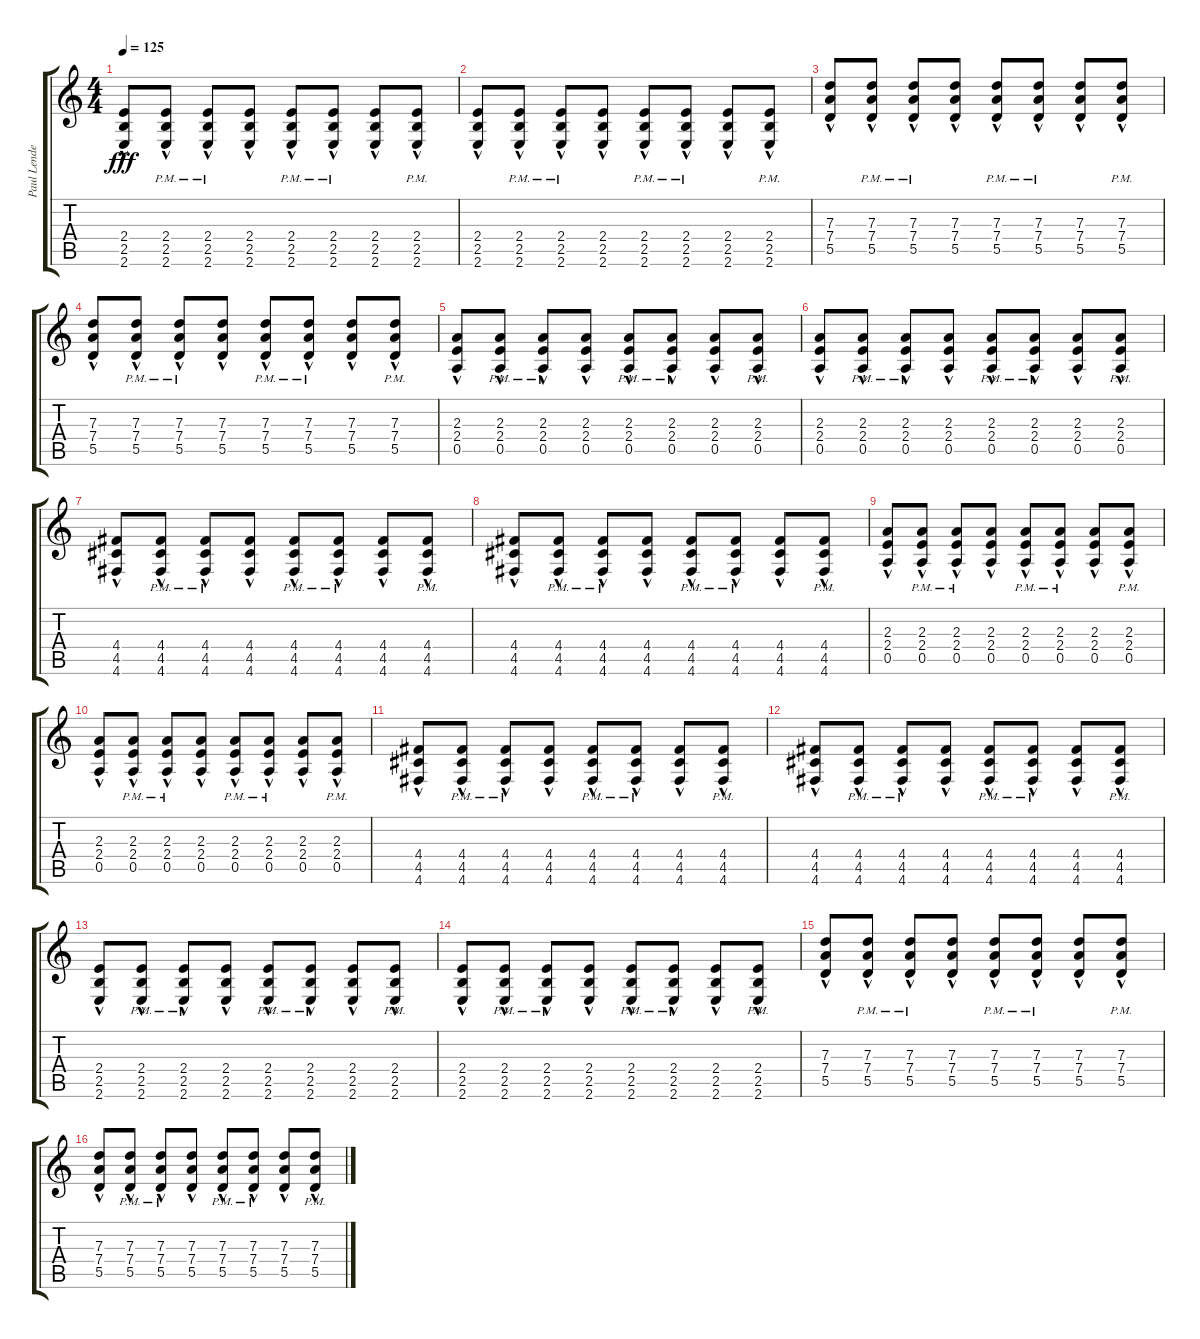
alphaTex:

\track ("Paul Lenders" "Paul Lende") {instrument distortionguitar}
\staff {score tabs}
\tuning (E4 B3 G3 D3 A2 D2) {hide}
\ts (4 4)
\tempo 125
\clef g2
\ks c
(2.4{hac} 2.5 2.6).8{dy fff} (2.4{hac pm} 2.5{pm} 2.6{pm}).8 (2.4{hac pm} 2.5{pm} 2.6{pm}).8 (2.4{hac} 2.5 2.6).8 (2.4{hac pm} 2.5{pm} 2.6{pm}).8 (2.4{hac pm} 2.5{pm} 2.6{pm}).8 (2.4{hac} 2.5 2.6).8 (2.4{hac pm} 2.5{pm} 2.6{pm}).8 |
(2.4{hac} 2.5 2.6).8 (2.4{hac pm} 2.5{pm} 2.6{pm}).8 (2.4{hac pm} 2.5{pm} 2.6{pm}).8 (2.4{hac} 2.5 2.6).8 (2.4{hac pm} 2.5{pm} 2.6{pm}).8 (2.4{hac pm} 2.5{pm} 2.6{pm}).8 (2.4{hac} 2.5 2.6).8 (2.4{hac pm} 2.5{pm} 2.6{pm}).8 |
(7.3 7.4{hac} 5.5).8 (7.3{pm} 7.4{hac pm} 5.5{pm}).8 (7.3{pm} 7.4{hac pm} 5.5{pm}).8 (7.3 7.4{hac} 5.5).8 (7.3{pm} 7.4{hac pm} 5.5{pm}).8 (7.3{pm} 7.4{hac pm} 5.5{pm}).8 (7.3 7.4{hac} 5.5).8 (7.3{pm} 7.4{hac pm} 5.5{pm}).8 |
(7.3 7.4{hac} 5.5).8 (7.3{pm} 7.4{hac pm} 5.5{pm}).8 (7.3{pm} 7.4{hac pm} 5.5{pm}).8 (7.3 7.4{hac} 5.5).8 (7.3{pm} 7.4{hac pm} 5.5{pm}).8 (7.3{pm} 7.4{hac pm} 5.5{pm}).8 (7.3 7.4{hac} 5.5).8 (7.3{pm} 7.4{hac pm} 5.5{pm}).8 |
(2.3 2.4 0.5{hac}).8 (2.3{pm} 2.4{pm} 0.5{hac pm}).8 (2.3{pm} 2.4{pm} 0.5{hac pm}).8 (2.3 2.4 0.5{hac}).8 (2.3{pm} 2.4{pm} 0.5{hac pm}).8 (2.3{pm} 2.4{pm} 0.5{hac pm}).8 (2.3 2.4 0.5{hac}).8 (2.3{pm} 2.4{pm} 0.5{hac pm}).8 |
(2.3 2.4 0.5{hac}).8 (2.3{pm} 2.4{pm} 0.5{hac pm}).8 (2.3{pm} 2.4{pm} 0.5{hac pm}).8 (2.3 2.4 0.5{hac}).8 (2.3{pm} 2.4{pm} 0.5{hac pm}).8 (2.3{pm} 2.4{pm} 0.5{hac pm}).8 (2.3 2.4 0.5{hac}).8 (2.3{pm} 2.4{pm} 0.5{hac pm}).8 |
(4.4 4.5{hac} 4.6).8 (4.4{pm} 4.5{hac pm} 4.6{pm}).8 (4.4{pm} 4.5{hac pm} 4.6{pm}).8 (4.4 4.5{hac} 4.6).8 (4.4{pm} 4.5{hac pm} 4.6{pm}).8 (4.4{pm} 4.5{hac pm} 4.6{pm}).8 (4.4 4.5{hac} 4.6).8 (4.4{pm} 4.5{hac pm} 4.6{pm}).8 |
(4.4 4.5{hac} 4.6).8 (4.4{pm} 4.5{hac pm} 4.6{pm}).8 (4.4{pm} 4.5{hac pm} 4.6{pm}).8 (4.4 4.5{hac} 4.6).8 (4.4{pm} 4.5{hac pm} 4.6{pm}).8 (4.4{pm} 4.5{hac pm} 4.6{pm}).8 (4.4 4.5{hac} 4.6).8 (4.4{pm} 4.5{hac pm} 4.6{pm}).8 |
(2.3 2.4 0.5{hac}).8 (2.3{pm} 2.4{pm} 0.5{hac pm}).8 (2.3{pm} 2.4{pm} 0.5{hac pm}).8 (2.3 2.4 0.5{hac}).8 (2.3{pm} 2.4{pm} 0.5{hac pm}).8 (2.3{pm} 2.4{pm} 0.5{hac pm}).8 (2.3 2.4 0.5{hac}).8 (2.3{pm} 2.4{pm} 0.5{hac pm}).8 |
(2.3 2.4 0.5{hac}).8 (2.3{pm} 2.4{pm} 0.5{hac pm}).8 (2.3{pm} 2.4{pm} 0.5{hac pm}).8 (2.3 2.4 0.5{hac}).8 (2.3{pm} 2.4{pm} 0.5{hac pm}).8 (2.3{pm} 2.4{pm} 0.5{hac pm}).8 (2.3 2.4 0.5{hac}).8 (2.3{pm} 2.4{pm} 0.5{hac pm}).8 |
(4.4 4.5{hac} 4.6).8 (4.4{pm} 4.5{hac pm} 4.6{pm}).8 (4.4{pm} 4.5{hac pm} 4.6{pm}).8 (4.4 4.5{hac} 4.6).8 (4.4{pm} 4.5{hac pm} 4.6{pm}).8 (4.4{pm} 4.5{hac pm} 4.6{pm}).8 (4.4 4.5{hac} 4.6).8 (4.4{pm} 4.5{hac pm} 4.6{pm}).8 |
(4.4 4.5{hac} 4.6).8 (4.4{pm} 4.5{hac pm} 4.6{pm}).8 (4.4{pm} 4.5{hac pm} 4.6{pm}).8 (4.4 4.5{hac} 4.6).8 (4.4{pm} 4.5{hac pm} 4.6{pm}).8 (4.4{pm} 4.5{hac pm} 4.6{pm}).8 (4.4 4.5{hac} 4.6).8 (4.4{pm} 4.5{hac pm} 4.6{pm}).8 |
(2.4{hac} 2.5 2.6).8 (2.4{hac pm} 2.5{pm} 2.6{pm}).8 (2.4{hac pm} 2.5{pm} 2.6{pm}).8 (2.4{hac} 2.5 2.6).8 (2.4{hac pm} 2.5{pm} 2.6{pm}).8 (2.4{hac pm} 2.5{pm} 2.6{pm}).8 (2.4{hac} 2.5 2.6).8 (2.4{hac pm} 2.5{pm} 2.6{pm}).8 |
(2.4{hac} 2.5 2.6).8 (2.4{hac pm} 2.5{pm} 2.6{pm}).8 (2.4{hac pm} 2.5{pm} 2.6{pm}).8 (2.4{hac} 2.5 2.6).8 (2.4{hac pm} 2.5{pm} 2.6{pm}).8 (2.4{hac pm} 2.5{pm} 2.6{pm}).8 (2.4{hac} 2.5 2.6).8 (2.4{hac pm} 2.5{pm} 2.6{pm}).8 |
(7.3 7.4{hac} 5.5).8 (7.3{pm} 7.4{hac pm} 5.5{pm}).8 (7.3{pm} 7.4{hac pm} 5.5{pm}).8 (7.3 7.4{hac} 5.5).8 (7.3{pm} 7.4{hac pm} 5.5{pm}).8 (7.3{pm} 7.4{hac pm} 5.5{pm}).8 (7.3 7.4{hac} 5.5).8 (7.3{pm} 7.4{hac pm} 5.5{pm}).8 |
(7.3 7.4{hac} 5.5).8 (7.3{pm} 7.4{hac pm} 5.5{pm}).8 (7.3{pm} 7.4{hac pm} 5.5{pm}).8 (7.3 7.4{hac} 5.5).8 (7.3{pm} 7.4{hac pm} 5.5{pm}).8 (7.3{pm} 7.4{hac pm} 5.5{pm}).8 (7.3 7.4{hac} 5.5).8 (7.3{pm} 7.4{hac pm} 5.5{pm}).8
